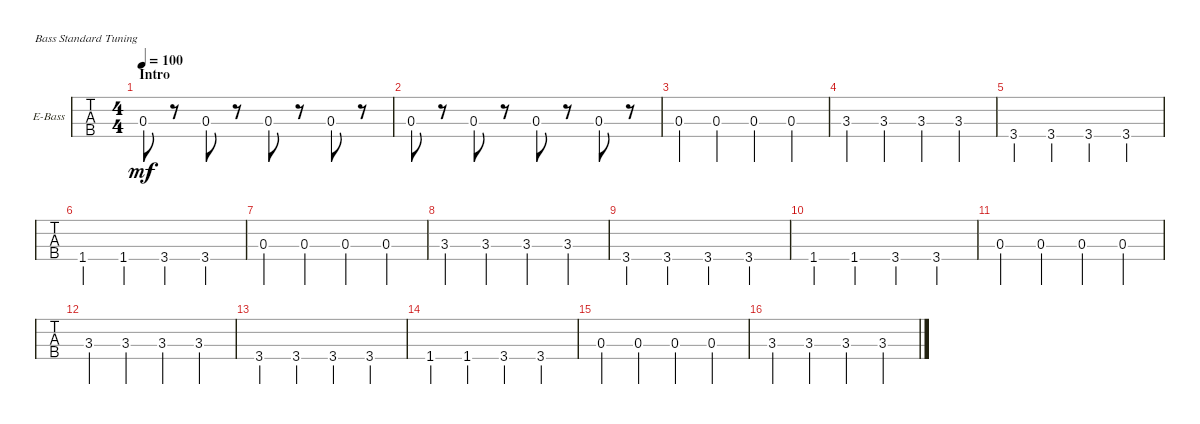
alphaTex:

\defaultSystemsLayout 4
\bracketExtendMode groupsimilarinstruments
\firstSystemTrackNameOrientation horizontal
\otherSystemsTrackNameOrientation horizontal
\track ("Akshay" "E-Bass") {instrument electricbassfinger}
\staff {tabs}
\tuning (G2 D2 A1 E1)
\ts (4 4)
\section ("" "Intro")
\tempo 100
\clef f4
\ks c
0.3.8{dy mf instrument electricbassfinger} r.8 0.3.8 r.8 0.3.8 r.8 0.3.8 r.8 |
0.3.8 r.8 0.3.8 r.8 0.3.8 r.8 0.3.8 r.8 |
0.3.4 0.3.4 0.3.4 0.3.4 |
3.3.4 3.3.4 3.3.4 3.3.4 |
3.4.4 3.4.4 3.4.4 3.4.4 |
1.4.4 1.4.4 3.4.4 3.4.4 |
0.3.4 0.3.4 0.3.4 0.3.4 |
3.3.4 3.3.4 3.3.4 3.3.4 |
3.4.4 3.4.4 3.4.4 3.4.4 |
1.4.4 1.4.4 3.4.4 3.4.4 |
0.3.4 0.3.4 0.3.4 0.3.4 |
3.3.4 3.3.4 3.3.4 3.3.4 |
3.4.4 3.4.4 3.4.4 3.4.4 |
1.4.4 1.4.4 3.4.4 3.4.4 |
0.3.4 0.3.4 0.3.4 0.3.4 |
3.3.4 3.3.4 3.3.4 3.3.4
